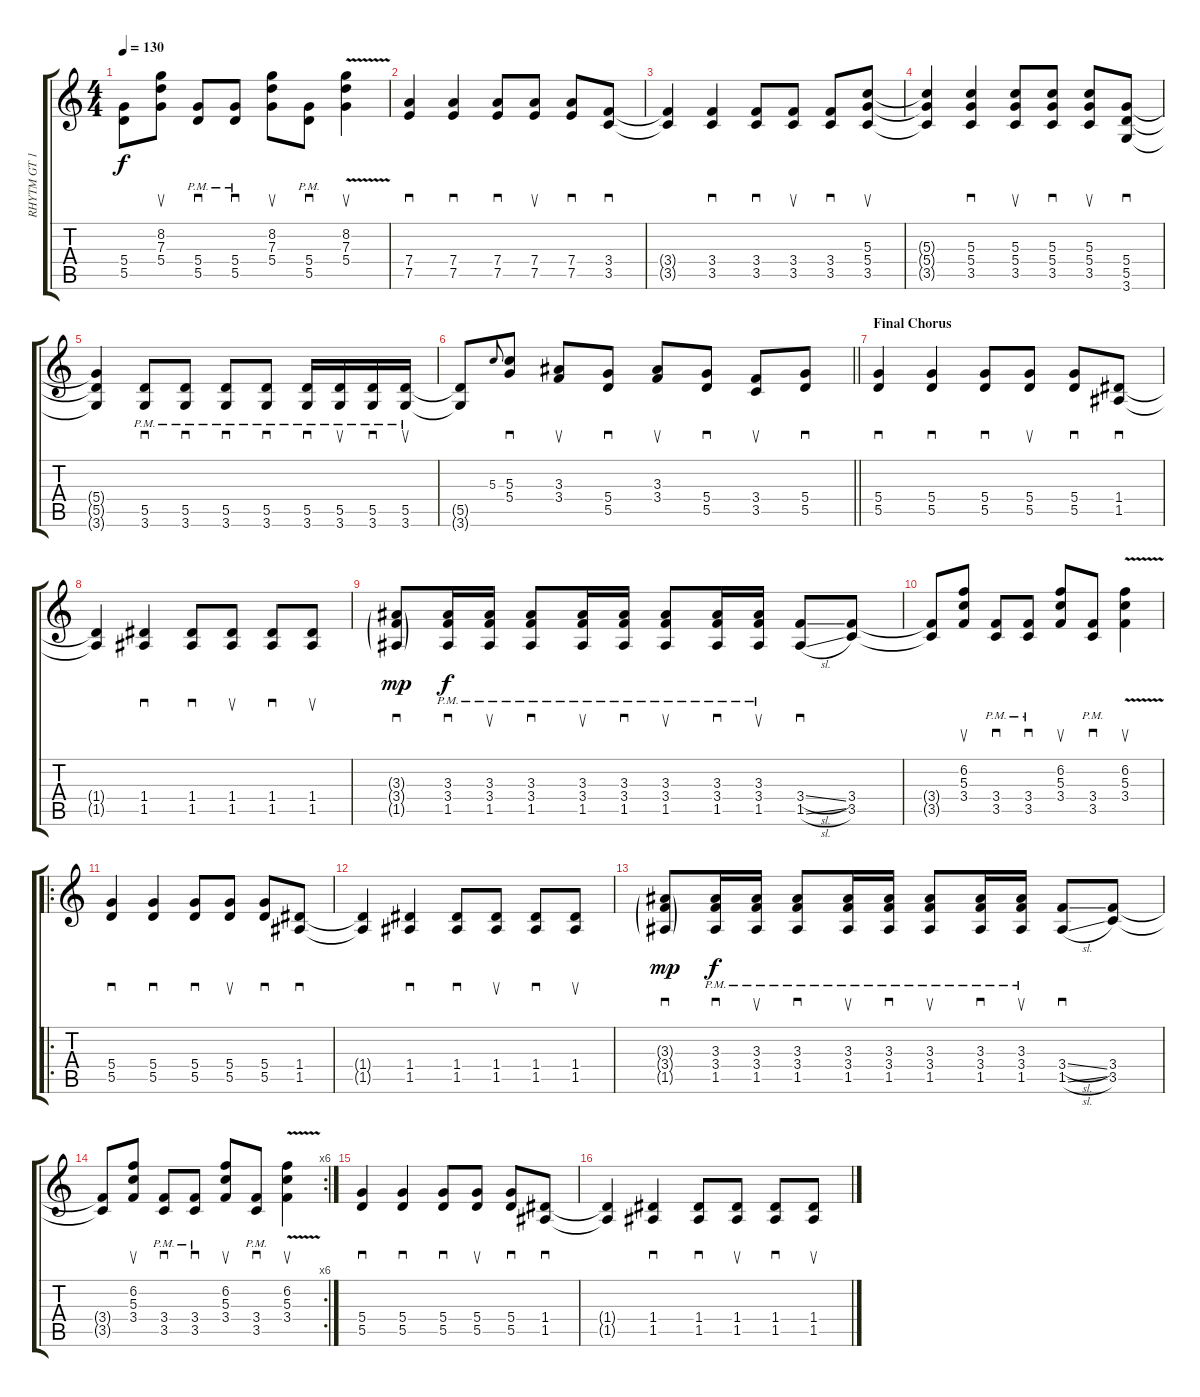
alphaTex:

\track ("RHYTM GT 1" "RHYTM GT 1") {instrument distortionguitar}
\staff {score tabs}
\tuning (E4 B3 G3 D3 A2 E2) {hide}
\ts (4 4)
\tempo 130
\clef g2
\ks c
(5.4{t} 5.5{t}).8{dy f} (8.2 7.3 5.4).8{su} (5.4 5.5{pm}).8{sd} (5.4 5.5{pm}).8{sd} (8.2 7.3 5.4).8{su} (5.4 5.5{pm}).8{sd} (8.2{v} 7.3{v} 5.4{v}).4{su} |
(7.4 7.5).4{sd} (7.4 7.5).4{sd} (7.4 7.5).8{sd} (7.4 7.5).8{su} (7.4 7.5).8{sd} (3.4 3.5).8{sd} |
(3.4{t} 3.5{t}).4 (3.4 3.5).4{sd} (3.4 3.5).8{sd} (3.4 3.5).8{su} (3.4 3.5).8{sd} (5.3 5.4 3.5).8{su} |
(5.3{t} 5.4{t} 3.5{t}).4 (5.3 5.4 3.5).4{sd} (5.3 5.4 3.5).8{su} (5.3 5.4 3.5).8{sd} (5.3 5.4 3.5).8{su} (5.4 5.5 3.6).8{sd} |
(5.4{t} 5.5{t} 3.6{t}).4 (5.5 3.6{pm}).8{sd} (5.5 3.6{pm}).8{sd} (5.5 3.6{pm}).8{sd} (5.5 3.6{pm}).8{sd} (5.5 3.6{pm}).16{sd} (5.5 3.6{pm}).16{su} (5.5 3.6{pm}).16{sd} (5.5 3.6{pm}).16{su} |
\barLineRight lightlight
(5.5{t} 3.6{t}).8 5.3.8{gr onbeat} (5.3 5.4).8{sd} (3.3 3.4).8{su} (5.4 5.5).8{sd} (3.3 3.4).8{su} (5.4 5.5).8{sd} (3.4 3.5).8{su} (5.4 5.5).8{sd} |
\section ("" "Final Chorus")
(5.4 5.5).4{sd} (5.4 5.5).4{sd} (5.4 5.5).8{sd} (5.4 5.5).8{su} (5.4 5.5).8{sd} (1.4 1.5).8{sd} |
(1.4{t} 1.5{t}).4 (1.4 1.5).4{sd} (1.4 1.5).8{sd} (1.4 1.5).8{su} (1.4 1.5).8{sd} (1.4 1.5).8{su} |
(3.3{g} 3.4{g} 1.5{g}).8{sd dy mp} (3.3 3.4 1.5{pm}).16{sd dy f} (3.3 3.4 1.5{pm}).16{su} (3.3 3.4 1.5{pm}).8{sd} (3.3 3.4 1.5{pm}).16{su} (3.3 3.4 1.5{pm}).16{sd} (3.3 3.4 1.5{pm}).8{su} (3.3 3.4 1.5{pm}).16{sd} (3.3 3.4 1.5{pm}).16{su} (3.4{sl} 1.5{sl}).8{sd} (3.4 3.5).8 |
(3.4{t} 3.5{t}).8 (6.2 5.3 3.4).8{su} (3.4 3.5{pm}).8{sd} (3.4 3.5{pm}).8{sd} (6.2 5.3 3.4).8{su} (3.4 3.5{pm}).8{sd} (6.2{v} 5.3{v} 3.4{v}).4{su} |
\ro
(5.4 5.5).4{sd} (5.4 5.5).4{sd} (5.4 5.5).8{sd} (5.4 5.5).8{su} (5.4 5.5).8{sd} (1.4 1.5).8{sd} |
(1.4{t} 1.5{t}).4 (1.4 1.5).4{sd} (1.4 1.5).8{sd} (1.4 1.5).8{su} (1.4 1.5).8{sd} (1.4 1.5).8{su} |
(3.3{g} 3.4{g} 1.5{g}).8{sd dy mp} (3.3 3.4 1.5{pm}).16{sd dy f} (3.3 3.4 1.5{pm}).16{su} (3.3 3.4 1.5{pm}).8{sd} (3.3 3.4 1.5{pm}).16{su} (3.3 3.4 1.5{pm}).16{sd} (3.3 3.4 1.5{pm}).8{su} (3.3 3.4 1.5{pm}).16{sd} (3.3 3.4 1.5{pm}).16{su} (3.4{sl} 1.5{sl}).8{sd} (3.4 3.5).8 |
\rc 6
(3.4{t} 3.5{t}).8 (6.2 5.3 3.4).8{su} (3.4 3.5{pm}).8{sd} (3.4 3.5{pm}).8{sd} (6.2 5.3 3.4).8{su} (3.4 3.5{pm}).8{sd} (6.2{v} 5.3{v} 3.4{v}).4{su} |
(5.4 5.5).4{sd} (5.4 5.5).4{sd} (5.4 5.5).8{sd} (5.4 5.5).8{su} (5.4 5.5).8{sd} (1.4 1.5).8{sd} |
(1.4{t} 1.5{t}).4 (1.4 1.5).4{sd} (1.4 1.5).8{sd} (1.4 1.5).8{su} (1.4 1.5).8{sd} (1.4{sl} 1.5{sl}).8{su}
